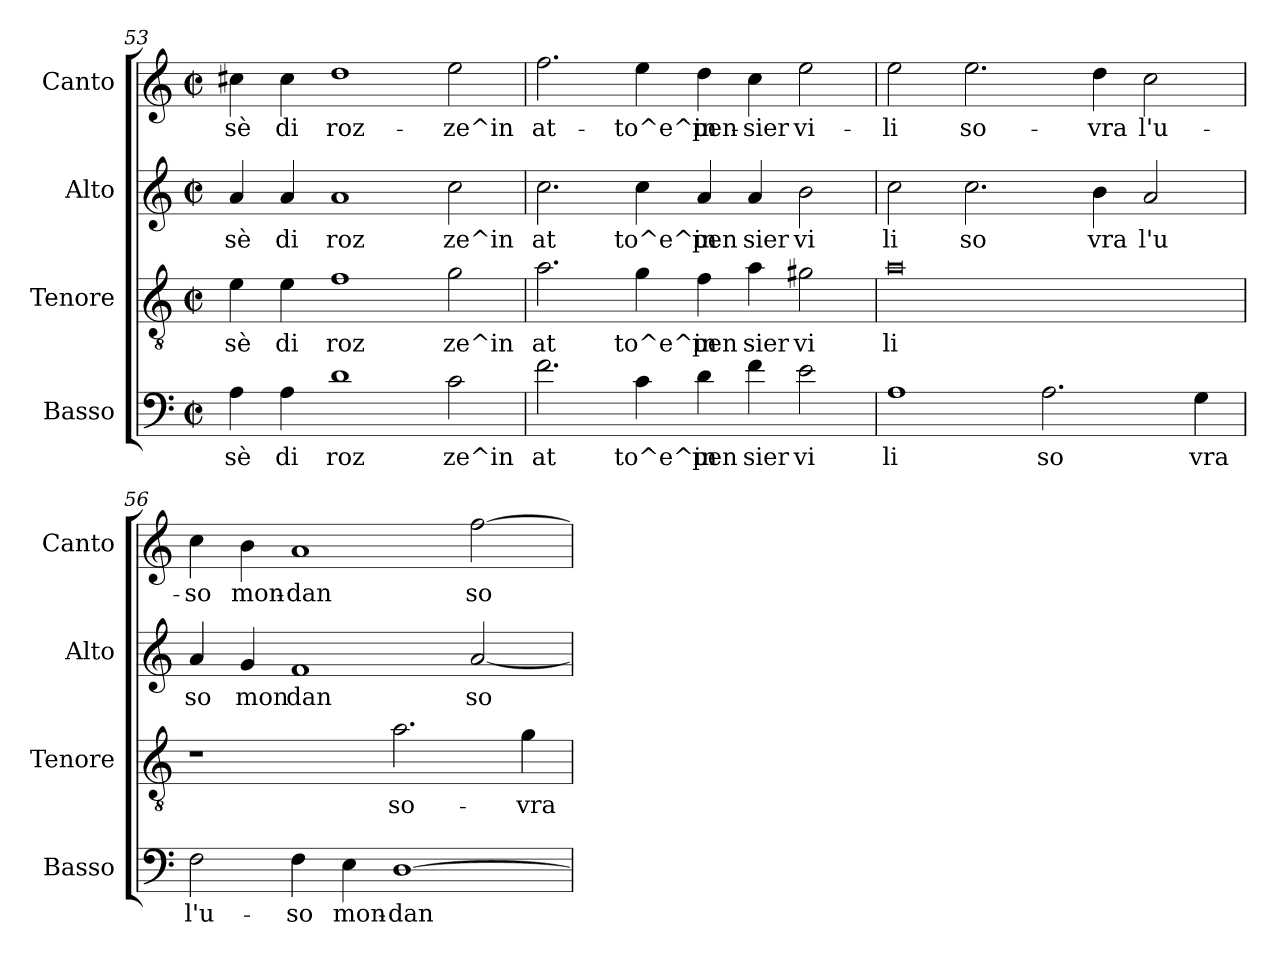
**kern	**text	**kern	**text	**kern	**text	**kern	**text
*part4	*part4	*part3	*part3	*part2	*part2	*part1	*part1
*staff4	*staff4	*staff3	*staff3	*staff2	*staff2	*staff1	*staff1
*I"Basso	*	*I"Tenore	*	*I"Alto	*	*I"Canto	*
*I'Basso	*	*I'Tenore	*	*I'Alto	*	*I'Canto	*
*clefF4	*	*clefGv2	*	*clefG2	*	*clefG2	*
*	*	*	*	*	*	*ITrd-3c-5	*
*k[]	*	*k[]	*	*k[]	*	*k[b-]	*
*C:	*	*C:	*	*C:	*	*F:	*
*M2/2	*	*M2/2	*	*M2/2	*	*M2/2	*
*met(c|)	*	*met(c|)	*	*met(c|)	*	*met(c|)	*
=53	=53	=53	=53	=53	=53	=53	=53
!	!LO:LY:b:cj	!	!LO:LY:b	!	!LO:LY:b:cj	!	!LO:LY:b:cj
4A\	sè	4e\	sè	4a/	sè	4ff#X\	sè
!	!LO:LY:b:cj	!	!LO:LY:b	!	!LO:LY:b:cj	!	!LO:LY:b:cj
4A\	di	4e\	di	4a/	di	4ff#\	di
!	!LO:LY:b:cj	!	!LO:LY:b	!	!LO:LY:b:cj	!	!LO:LY:b:cj
1d	roz	1f	roz	1a	roz	1gg	roz-
!	!LO:LY:b:cj	!	!LO:LY:b	!	!LO:LY:b:cj	!	!LO:LY:b:cj
2c\	ze^in	2g\	ze^in	2cc\	ze^in	2aa\	-ze^in
=54	=54	=54	=54	=54	=54	=54	=54
!	!LO:LY:b:cj	!	!LO:LY:b	!	!LO:LY:b:cj	!	!LO:LY:b:cj
2.f\	at	2.a\	at	2.cc\	at	2.bb-\	at-
!	!LO:LY:b:cj	!	!LO:LY:b	!	!LO:LY:b:cj	!	!LO:LY:b:cj
4c\	to^e^in	4g\	to^e^in	4cc\	to^e^in	4aa\	-to^e^in
!	!LO:LY:b:cj	!	!LO:LY:b	!	!LO:LY:b:cj	!	!LO:LY:b:cj
4d\	pen	4f\	pen	4a/	pen	4gg\	pen-
!	!LO:LY:b:cj	!	!LO:LY:b	!	!LO:LY:b:cj	!	!LO:LY:b:cj
4f\	sier	4a\	sier	4a/	sier	4ff\	-sier
!	!LO:LY:b:cj	!	!LO:LY:b	!	!LO:LY:b:cj	!	!LO:LY:b:cj
2e\	vi	2g#X\	vi	2b\	vi	2aa\	vi-
=55	=55	=55	=55	=55	=55	=55	=55
!	!LO:LY:b:cj	!	!LO:LY:b	!	!LO:LY:b:cj	!	!LO:LY:b:cj
1A	li	0a	li	2cc\	li	2aa\	-li
!	!	!	!	!	!LO:LY:b:cj	!	!LO:LY:b:cj
.	.	.	.	2.cc\	so	2.aa\	so-
!	!LO:LY:b:cj	!	!	!	!	!	!
2.A\	so	.	.	.	.	.	.
!	!	!	!	!	!LO:LY:b:cj	!	!LO:LY:b:cj
.	.	.	.	4b\	vra	4gg\	-vra
!	!	!	!	!	!LO:LY:b:cj	!	!LO:LY:b:cj
.	.	.	.	2a/	l'u	2ff\	l'u-
!	!LO:LY:b:cj	!	!	!	!	!	!
4G\	vra	.	.	.	.	.	.
!!LO:PB:g=z
=56	=56	=56	=56	=56	=56	=56	=56
!	!LO:LY:b:cj	!	!	!	!LO:LY:b:cj	!	!LO:LY:b:cj
2F\	l'u-	1r	.	4a/	so	4ff\	-so
!	!	!	!	!	!LO:LY:b:cj	!	!LO:LY:b:cj
.	.	.	.	4g/	mon	4ee\	mon-
!	!LO:LY:b:cj	!	!	!	!LO:LY:b:cj	!	!LO:LY:b:cj
4F\	-so	.	.	1f	dan	1dd	-dan
!	!LO:LY:b:cj	!	!	!	!	!	!
4E\	mon-	.	.	.	.	.	.
!	!LO:LY:b:cj	!	!LO:LY:b	!	!	!	!
[>1D	-dan	2.a\	so-	.	.	.	.
!	!	!	!	!	!LO:LY:b:cj	!	!LO:LY:b:cj
.	.	.	.	[<2a/	so	[>2bb-\	so-
!	!	!	!LO:LY:b	!	!	!	!
.	.	4g\	-vra	.	.	.	.
=	=	=	=	=	=	=	=
*-	*-	*-	*-	*-	*-	*-	*-
